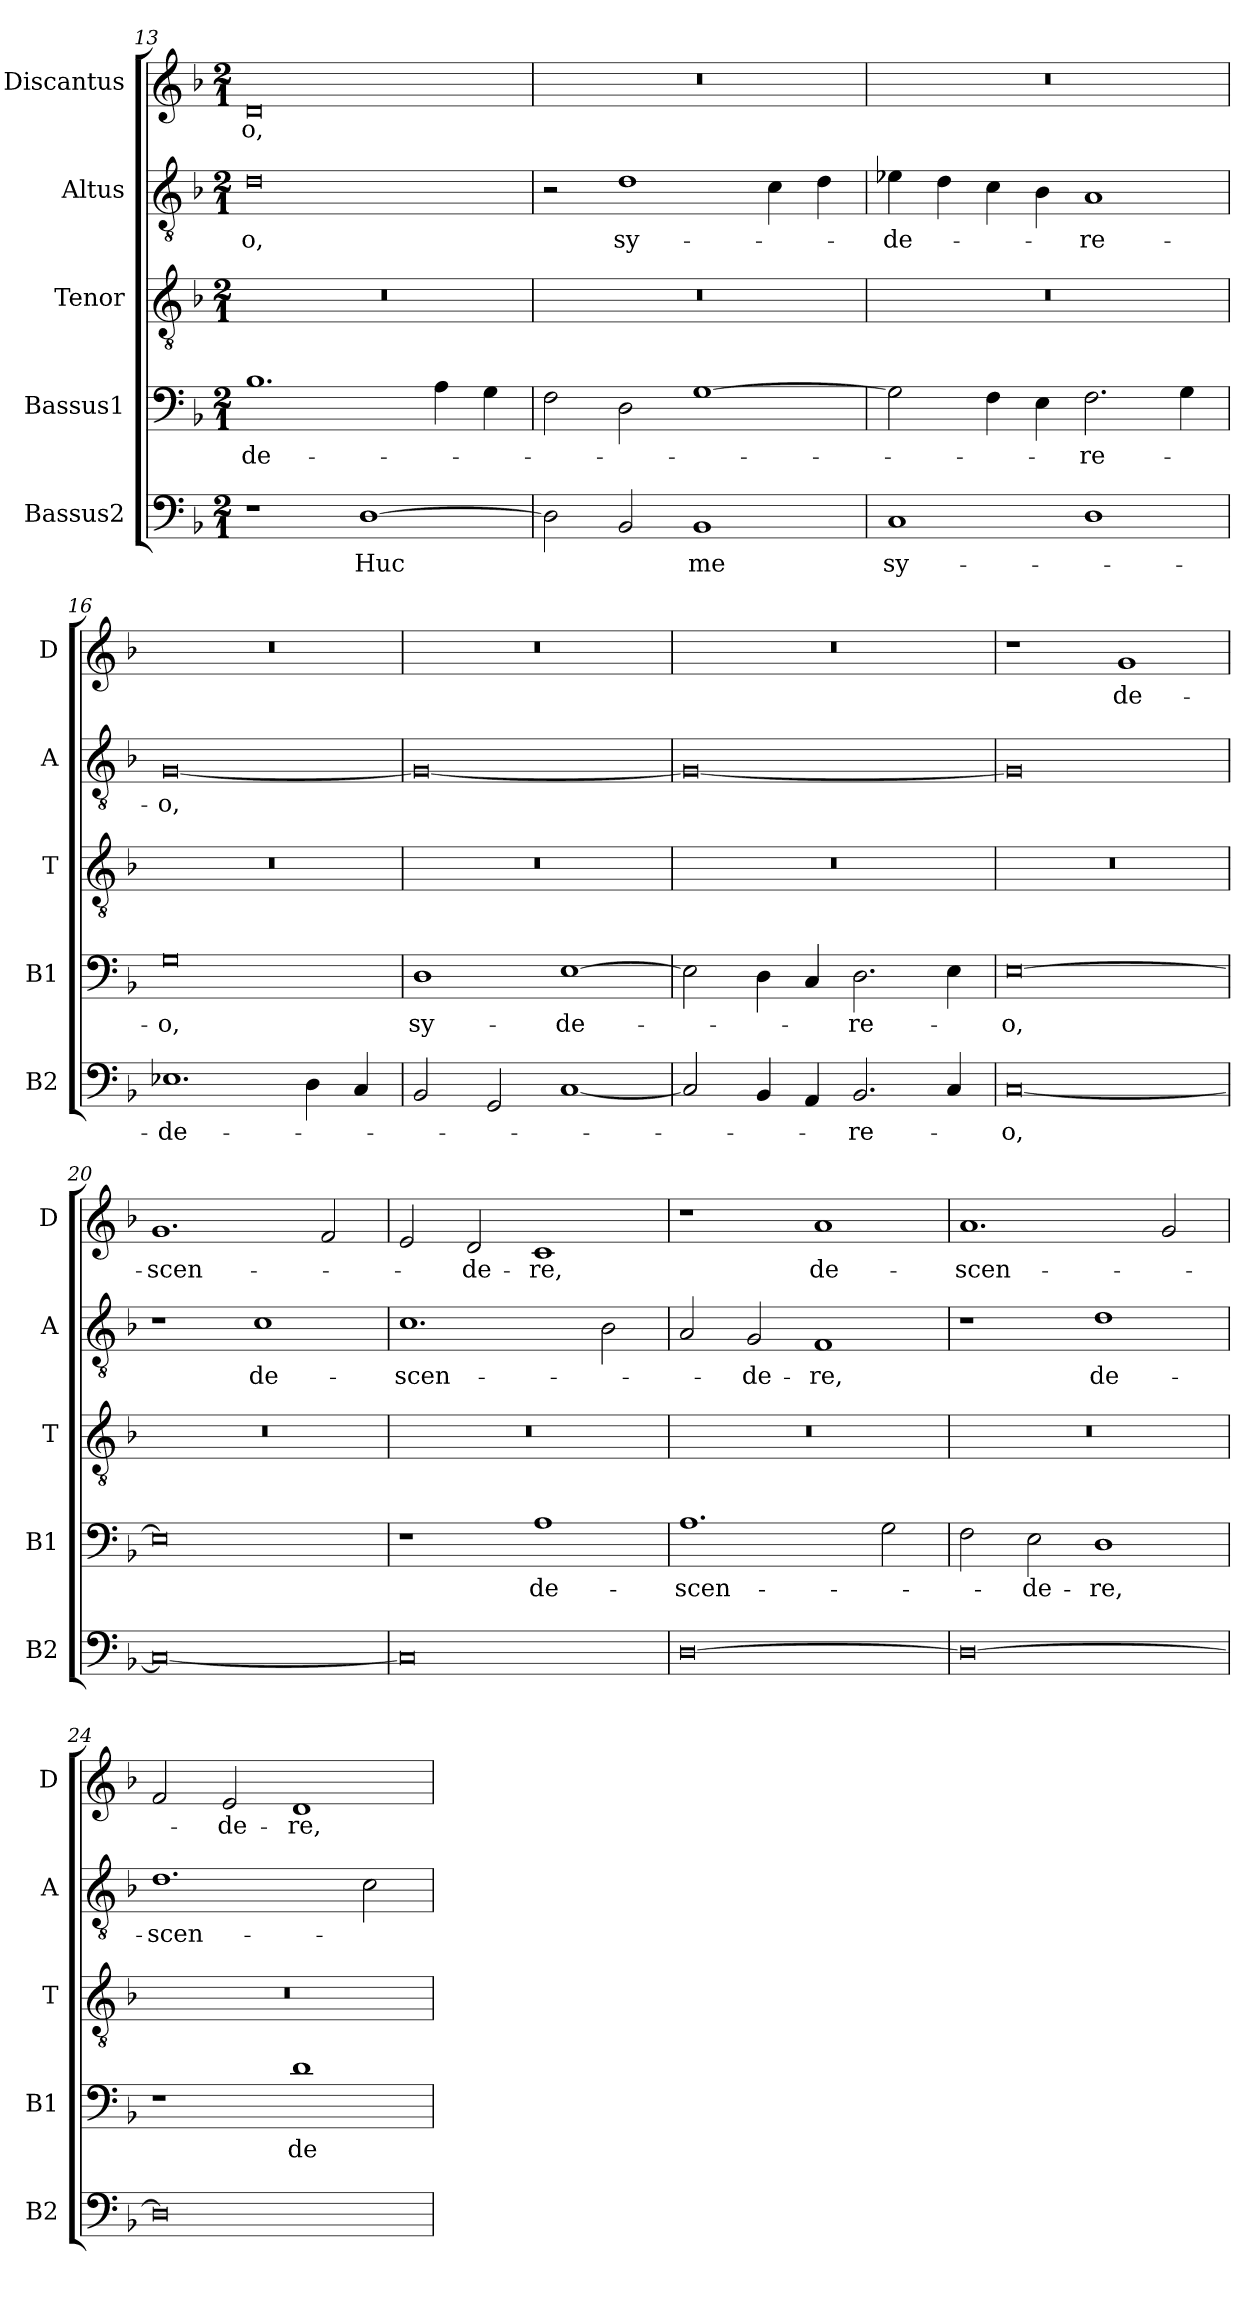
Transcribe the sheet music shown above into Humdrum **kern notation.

**kern	**text	**kern	**text	**kern	**kern	**text	**kern	**text
*part5	*part5	*part4	*part4	*part3	*part2	*part2	*part1	*part1
*staff5	*staff5	*staff4	*staff4	*staff3	*staff2	*staff2	*staff1	*staff1
*I"Bassus2	*	*I"Bassus1	*	*I"Tenor	*I"Altus	*	*I"Discantus	*
*I'B2	*	*I'B1	*	*I'T	*I'A	*	*I'D	*
*clefF4	*	*clefF4	*	*clefGv2	*clefGv2	*	*clefG2	*
*k[b-]	*	*k[b-]	*	*k[b-]	*k[b-]	*	*k[b-]	*
*M2/1	*	*M2/1	*	*M2/1	*M2/1	*	*M2/1	*
=13	=13	=13	=13	=13	=13	=13	=13	=13
1r	.	1.B-	-de-	0r	0d	-o,	0d	-o,
[1D	Huc	.	.	.	.	.	.	.
.	.	4A\	.	.	.	.	.	.
.	.	4G\	.	.	.	.	.	.
=14	=14	=14	=14	=14	=14	=14	=14	=14
2D\]	.	2F\	.	0r	2r	.	0r	.
2BB-/	.	2D\	.	.	1d	sy-	.	.
1BB-	me	[1G	.	.	.	.	.	.
.	.	.	.	.	4c\	.	.	.
.	.	.	.	.	4d\	.	.	.
=15	=15	=15	=15	=15	=15	=15	=15	=15
1C	sy-	2G\]	.	0r	4e-X\	-de-	0r	.
.	.	.	.	.	4d\	.	.	.
.	.	4F\	.	.	4c\	.	.	.
.	.	4E\	.	.	4B-\	.	.	.
1D	.	2.F\	-re-	.	1A	-re-	.	.
.	.	4G\	.	.	.	.	.	.
=16	=16	=16	=16	=16	=16	=16	=16	=16
1.E-X	-de-	0G	-o,	0r	[0G	-o,	0r	.
4D\	.	.	.	.	.	.	.	.
4C/	.	.	.	.	.	.	.	.
=17	=17	=17	=17	=17	=17	=17	=17	=17
2BB-/	.	1D	sy-	0r	0G_	.	0r	.
2GG/	.	.	.	.	.	.	.	.
[1C	.	[1E	-de-	.	.	.	.	.
=18	=18	=18	=18	=18	=18	=18	=18	=18
2C/]	.	2E\]	.	0r	0G_	.	0r	.
4BB-/	.	4D\	.	.	.	.	.	.
4AA/	.	4C/	.	.	.	.	.	.
2.BB-/	-re-	2.D\	-re-	.	.	.	.	.
4C/	.	4E\	.	.	.	.	.	.
=19	=19	=19	=19	=19	=19	=19	=19	=19
[0C	-o,	[0E	-o,	0r	0G]	.	1r	.
.	.	.	.	.	.	.	1g	de-
=20	=20	=20	=20	=20	=20	=20	=20	=20
0C_	.	0E]	.	0r	1r	.	1.g	-scen-
.	.	.	.	.	1c	de-	.	.
.	.	.	.	.	.	.	2f/	.
=21	=21	=21	=21	=21	=21	=21	=21	=21
0C]	.	1r	.	0r	1.c	-scen-	2e/	.
.	.	.	.	.	.	.	2d/	-de-
.	.	1A	de-	.	.	.	1c	-re,
.	.	.	.	.	2B-\	.	.	.
=22	=22	=22	=22	=22	=22	=22	=22	=22
[0D	.	1.A	-scen-	0r	2A/	.	1r	.
.	.	.	.	.	2G/	-de-	.	.
.	.	.	.	.	1F	-re,	1a	de-
.	.	2G\	.	.	.	.	.	.
=23	=23	=23	=23	=23	=23	=23	=23	=23
0D_	.	2F\	.	0r	1r	.	1.a	-scen-
.	.	2E\	-de-	.	.	.	.	.
.	.	1D	-re,	.	1d	de-	.	.
.	.	.	.	.	.	.	2g/	.
=24	=24	=24	=24	=24	=24	=24	=24	=24
0D]	.	1r	.	0r	1.d	-scen-	2f/	.
.	.	.	.	.	.	.	2e/	-de-
.	.	1d	de-	.	.	.	1d	-re,
.	.	.	.	.	2c\	.	.	.
=	=	=	=	=	=	=	=	=
*-	*-	*-	*-	*-	*-	*-	*-	*-
